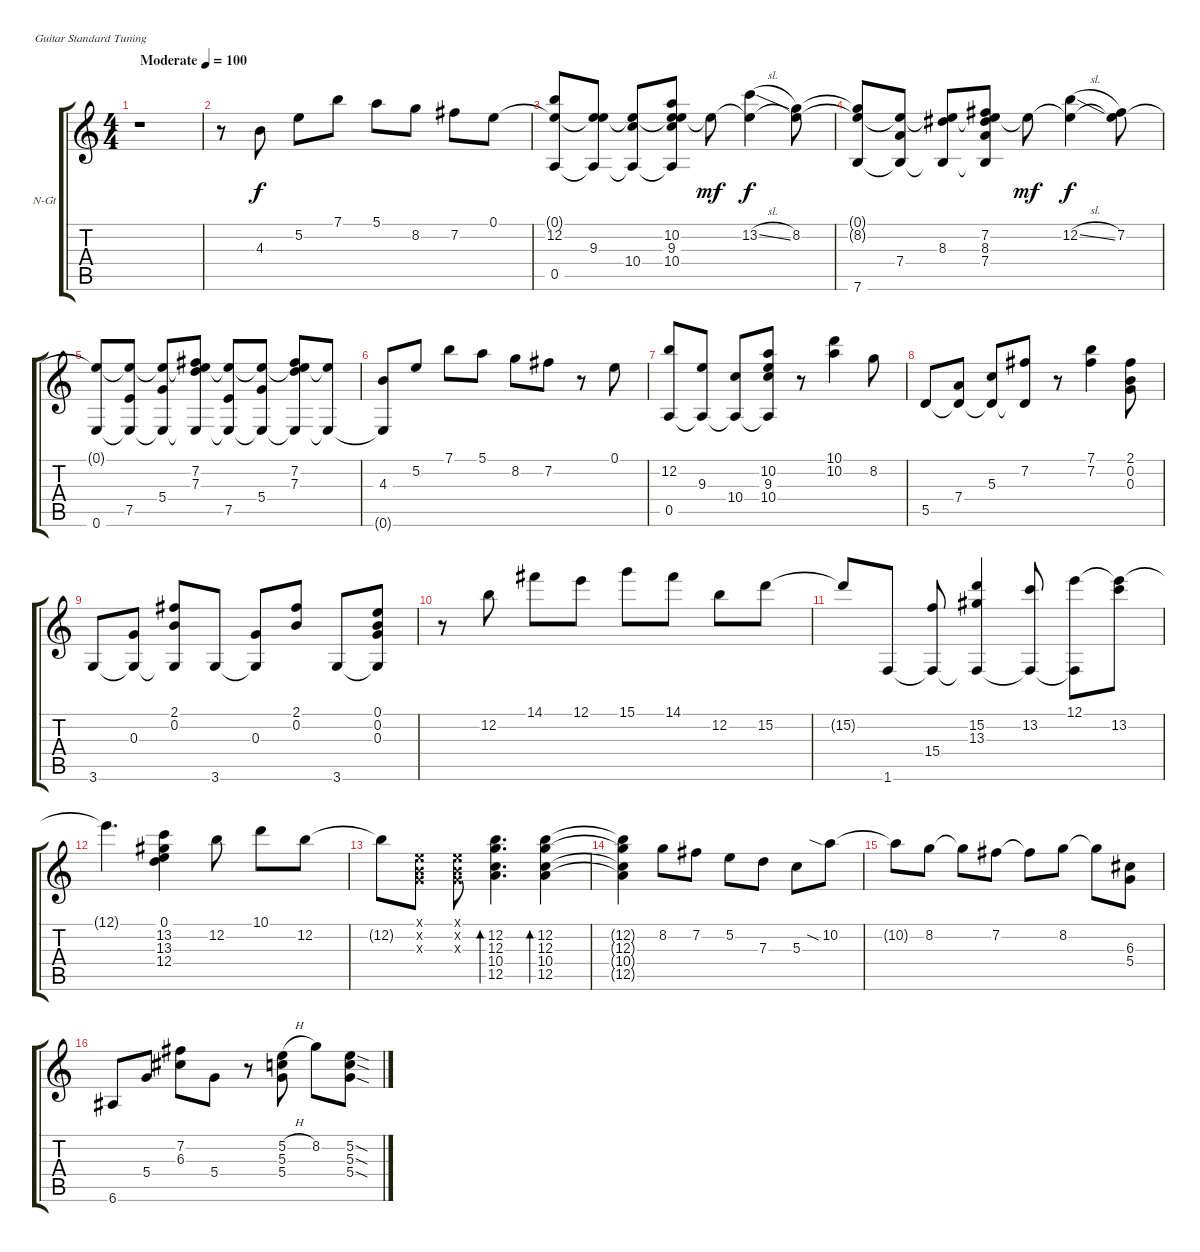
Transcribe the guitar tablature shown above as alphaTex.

\bracketExtendMode groupsimilarinstruments
\firstSystemTrackNameOrientation horizontal
\otherSystemsTrackNameOrientation horizontal
\track ("Pista 1" "N-Gt") {instrument acousticguitarnylon}
\staff {score tabs}
\tuning (E4 B3 G3 D3 A2 E2)
\ts (4 4)
\beaming (8 2 2 2 2)
\tempo (100 "Moderate")
\clef g2
\ks c
r.1{dy f instrument acousticguitarnylon} |
r.8 4.3.8 5.2.8 7.1.8 5.1.8 8.2.8 7.2.8 0.1.8 |
(12.2 0.5 0.1{t}).8 (9.3 0.5{t} 0.1{t}).8 (10.4 0.5{t} 0.1{t}).8 (10.2 9.3 10.4 0.5{t} 0.1{t}).8 0.1{t}.8{dy mf} (13.2{sl} 0.1{t}).4{dy f} (8.2 0.1{t}).8 |
(8.2{t} 7.6 0.1{t}).8 (7.4 7.6{t} 0.1{t}).8 (8.3 7.6{t} 0.1{t}).8 (7.2 8.3 7.4 7.6{t} 0.1{t}).8 0.1{t}.8{dy mf} (12.2{sl} 0.1{t}).4{dy f} (7.2 0.1{t}).8 |
(0.6 0.1{t}).8 (7.5 0.1{t} 0.6{t}).8 (5.4 0.1{t} 0.6{t}).8 (7.2 7.3 0.1{t} 0.6{t}).8 (7.5 0.1{t} 0.6{t}).8 (5.4 0.1{t} 0.6{t}).8 (7.2 7.3 0.1{t} 0.6{t}).8 (0.1{t} 0.6{t}).8 |
(4.3 0.6{t}).8 5.2.8 7.1.8 5.1.8 8.2.8 7.2.8 r.8 0.1.8 |
(12.2 0.5).8 (9.3 0.5{t}).8 (10.4 0.5{t}).8 (10.2 9.3 10.4 0.5{t}).8 r.8 (10.1 10.2).4 8.2.8 |
5.5.8 (7.4 5.5{t}).8 (5.3 5.5{t}).8 (7.2 5.5{t}).8 r.8 (7.1 7.2).4 (2.1 0.2 0.3).8 |
3.6.8 (0.3 3.6{t}).8 (2.1 0.2 3.6{t}).8 3.6.8 (0.3 3.6{t}).8 (2.1 0.2).8 3.6.8 (0.1 0.2 0.3 3.6{t}).8 |
r.8 12.2.8 14.1.8 12.1.8 15.1.8 14.1.8 12.2.8 15.2.8 |
15.2{t}.8 1.6.8 (15.4 1.6{t}).8 (15.2 13.3 1.6{t}).4 (13.2 1.6{t}).8 (12.1 1.6{t}).8 (13.2 12.1{t}).8 |
12.1{t}.4{d} (0.1 13.2 13.3 12.4).4 12.2.8 10.1.8 12.2.8 |
12.2{t}.8 (0.1{x} 0.2{x} 0.3{x}).8 (0.1{x} 0.2{x} 0.3{x}).8 (12.2 12.3 10.4 12.5).4{d bd 60} (12.2 12.3 10.4 12.5).4{bd 60} |
(12.2{t} 12.3{t} 10.4{t} 12.5{t}).4 8.2.8 7.2.8 5.2.8 7.3.8 5.3.8 10.2{sia}.8 |
10.2{t}.8 8.2.8 8.2{t}.8 7.2.8 7.2{t}.8 8.2.8 8.2{t}.8 (6.3 5.4).8 |
6.6.8 5.4.8 (7.2 6.3).8 5.4.8 r.8 (5.2{h} 5.3 5.4).8 8.2.8 (5.2{sod} 5.3{sod} 5.4{sod}).8
